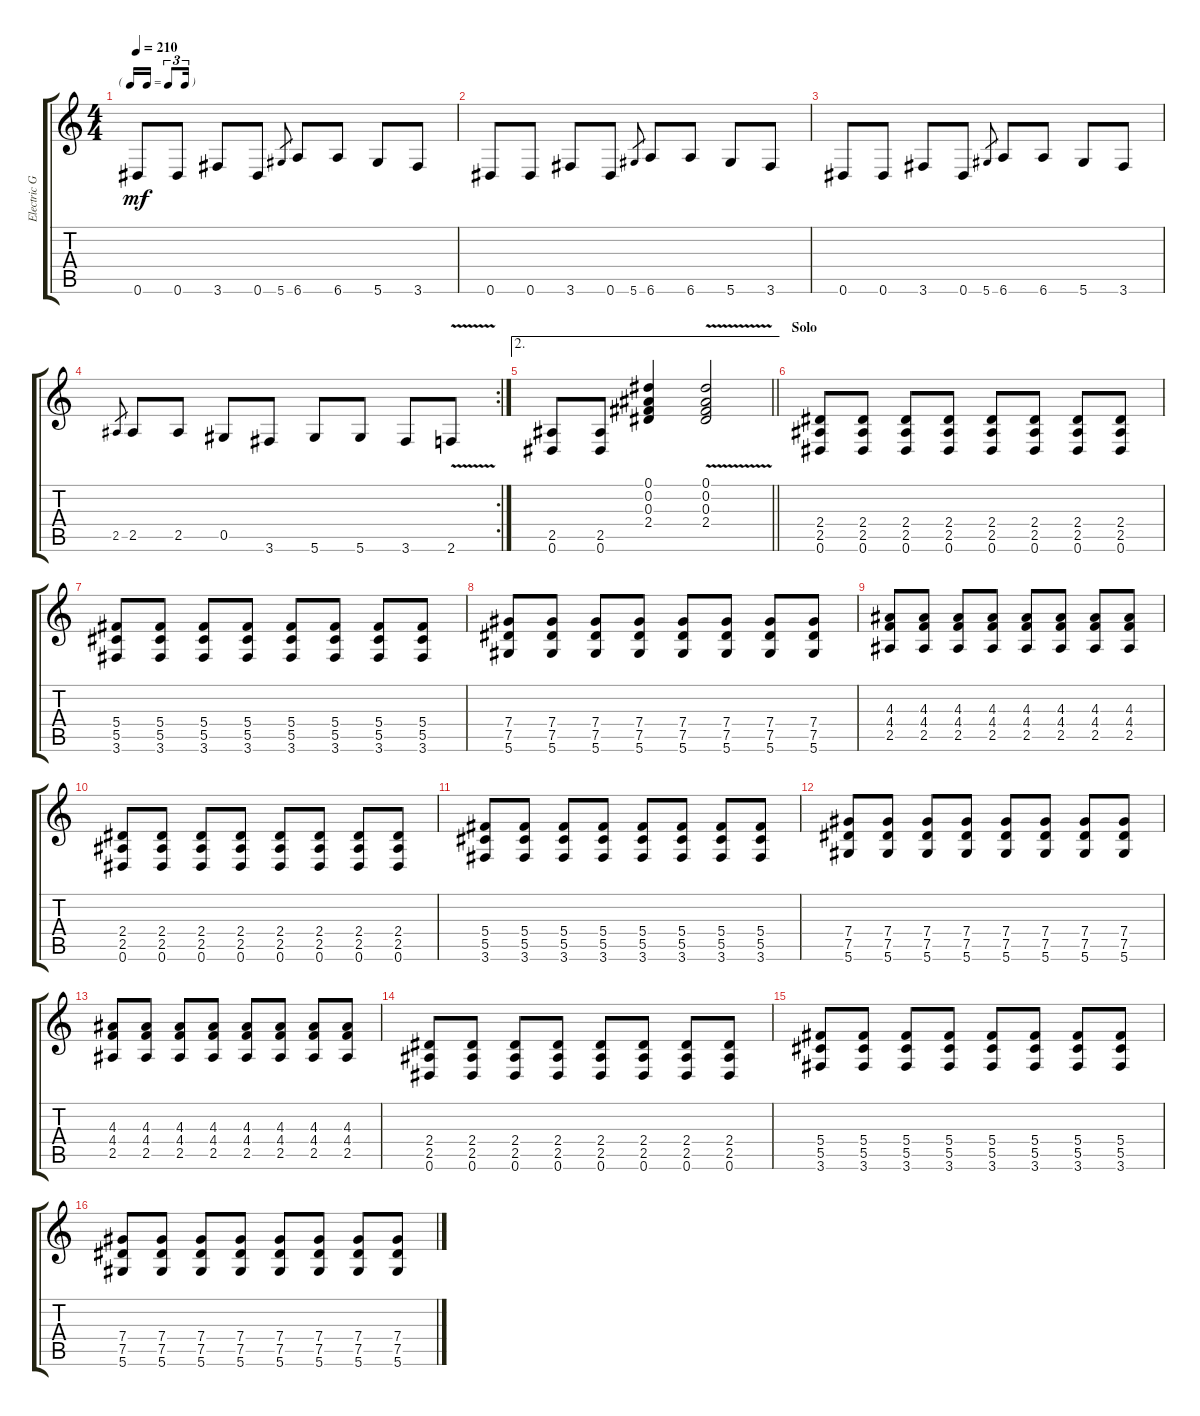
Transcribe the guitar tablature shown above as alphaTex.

\track ("Electric Guitar" "Electric G") {instrument overdrivenguitar}
\staff {score tabs}
\tuning (Eb4 Bb3 Gb3 Db3 Ab2 Eb2) {hide}
\ts (4 4)
\tf triplet16th
\tempo 210
\clef g2
\ks c
0.6.8{dy mf} 0.6.8 3.6.8 0.6.8 5.6.8{gr} 6.6.8 6.6.8 5.6.8 3.6.8 |
0.6.8 0.6.8 3.6.8 0.6.8 5.6.8{gr} 6.6.8 6.6.8 5.6.8 3.6.8 |
0.6.8 0.6.8 3.6.8 0.6.8 5.6.8{gr} 6.6.8 6.6.8 5.6.8 3.6.8 |
\rc 2
2.5.8{gr} 2.5.8 2.5.8 0.5.8 3.6.8 5.6.8 5.6.8 3.6.8 2.6{v}.8 |
\ae 2
\barLineRight lightlight
(2.5 0.6).8 (2.5 0.6).8 (0.1 0.2 0.3 2.4).4 (0.1 0.2 0.3 2.4{v}).2 |
\section ("" "Solo")
(2.4 2.5 0.6).8 (2.4 2.5 0.6).8 (2.4 2.5 0.6).8 (2.4 2.5 0.6).8 (2.4 2.5 0.6).8 (2.4 2.5 0.6).8 (2.4 2.5 0.6).8 (2.4 2.5 0.6).8 |
(5.4 5.5 3.6).8 (5.4 5.5 3.6).8 (5.4 5.5 3.6).8 (5.4 5.5 3.6).8 (5.4 5.5 3.6).8 (5.4 5.5 3.6).8 (5.4 5.5 3.6).8 (5.4 5.5 3.6).8 |
(7.4 7.5 5.6).8 (7.4 7.5 5.6).8 (7.4 7.5 5.6).8 (7.4 7.5 5.6).8 (7.4 7.5 5.6).8 (7.4 7.5 5.6).8 (7.4 7.5 5.6).8 (7.4 7.5 5.6).8 |
(4.3 4.4 2.5).8 (4.3 4.4 2.5).8 (4.3 4.4 2.5).8 (4.3 4.4 2.5).8 (4.3 4.4 2.5).8 (4.3 4.4 2.5).8 (4.3 4.4 2.5).8 (4.3 4.4 2.5).8 |
(2.4 2.5 0.6).8 (2.4 2.5 0.6).8 (2.4 2.5 0.6).8 (2.4 2.5 0.6).8 (2.4 2.5 0.6).8 (2.4 2.5 0.6).8 (2.4 2.5 0.6).8 (2.4 2.5 0.6).8 |
(5.4 5.5 3.6).8 (5.4 5.5 3.6).8 (5.4 5.5 3.6).8 (5.4 5.5 3.6).8 (5.4 5.5 3.6).8 (5.4 5.5 3.6).8 (5.4 5.5 3.6).8 (5.4 5.5 3.6).8 |
(7.4 7.5 5.6).8 (7.4 7.5 5.6).8 (7.4 7.5 5.6).8 (7.4 7.5 5.6).8 (7.4 7.5 5.6).8 (7.4 7.5 5.6).8 (7.4 7.5 5.6).8 (7.4 7.5 5.6).8 |
(4.3 4.4 2.5).8 (4.3 4.4 2.5).8 (4.3 4.4 2.5).8 (4.3 4.4 2.5).8 (4.3 4.4 2.5).8 (4.3 4.4 2.5).8 (4.3 4.4 2.5).8 (4.3 4.4 2.5).8 |
(2.4 2.5 0.6).8 (2.4 2.5 0.6).8 (2.4 2.5 0.6).8 (2.4 2.5 0.6).8 (2.4 2.5 0.6).8 (2.4 2.5 0.6).8 (2.4 2.5 0.6).8 (2.4 2.5 0.6).8 |
(5.4 5.5 3.6).8 (5.4 5.5 3.6).8 (5.4 5.5 3.6).8 (5.4 5.5 3.6).8 (5.4 5.5 3.6).8 (5.4 5.5 3.6).8 (5.4 5.5 3.6).8 (5.4 5.5 3.6).8 |
(7.4 7.5 5.6).8 (7.4 7.5 5.6).8 (7.4 7.5 5.6).8 (7.4 7.5 5.6).8 (7.4 7.5 5.6).8 (7.4 7.5 5.6).8 (7.4 7.5 5.6).8 (7.4 7.5 5.6).8
